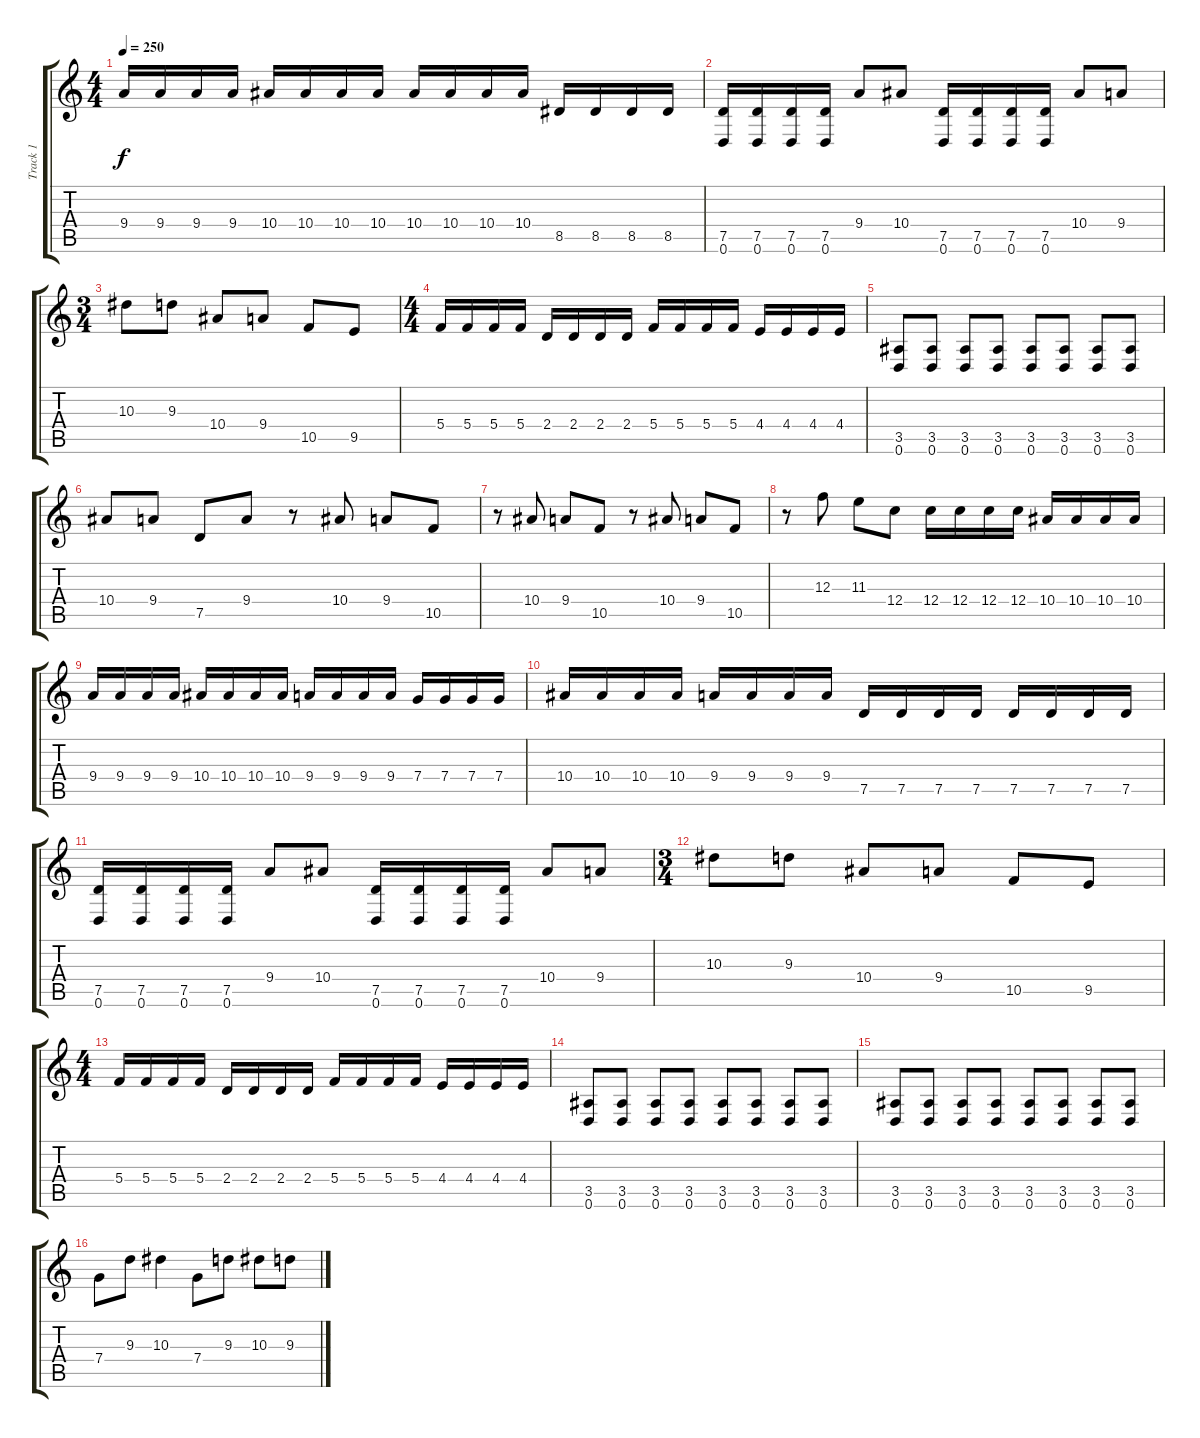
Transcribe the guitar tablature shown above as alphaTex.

\track ("Track 1" "Track 1") {instrument distortionguitar}
\staff {score tabs}
\tuning (D4 A3 F3 C3 G2 D2) {hide}
\ts (4 4)
\tempo 250
\clef g2
\ks c
9.4.16{dy f} 9.4.16 9.4.16 9.4.16 10.4.16 10.4.16 10.4.16 10.4.16 10.4.16 10.4.16 10.4.16 10.4.16 8.5.16 8.5.16 8.5.16 8.5.16 |
(7.5 0.6).16 (7.5 0.6).16 (7.5 0.6).16 (7.5 0.6).16 9.4.8 10.4.8 (7.5 0.6).16 (7.5 0.6).16 (7.5 0.6).16 (7.5 0.6).16 10.4.8 9.4.8 |
\ts (3 4)
10.3.8 9.3.8 10.4.8 9.4.8 10.5.8 9.5.8 |
\ts (4 4)
5.4.16 5.4.16 5.4.16 5.4.16 2.4.16 2.4.16 2.4.16 2.4.16 5.4.16 5.4.16 5.4.16 5.4.16 4.4.16 4.4.16 4.4.16 4.4.16 |
(3.5 0.6).8 (3.5 0.6).8 (3.5 0.6).8 (3.5 0.6).8 (3.5 0.6).8 (3.5 0.6).8 (3.5 0.6).8 (3.5 0.6).8 |
10.4.8 9.4.8 7.5.8 9.4.8 r.8 10.4.8 9.4.8 10.5.8 |
r.8 10.4.8 9.4.8 10.5.8 r.8 10.4.8 9.4.8 10.5.8 |
r.8 12.3.8 11.3.8 12.4.8 12.4.16 12.4.16 12.4.16 12.4.16 10.4.16 10.4.16 10.4.16 10.4.16 |
9.4.16 9.4.16 9.4.16 9.4.16 10.4.16 10.4.16 10.4.16 10.4.16 9.4.16 9.4.16 9.4.16 9.4.16 7.4.16 7.4.16 7.4.16 7.4.16 |
10.4.16 10.4.16 10.4.16 10.4.16 9.4.16 9.4.16 9.4.16 9.4.16 7.5.16 7.5.16 7.5.16 7.5.16 7.5.16 7.5.16 7.5.16 7.5.16 |
(7.5 0.6).16 (7.5 0.6).16 (7.5 0.6).16 (7.5 0.6).16 9.4.8 10.4.8 (7.5 0.6).16 (7.5 0.6).16 (7.5 0.6).16 (7.5 0.6).16 10.4.8 9.4.8 |
\ts (3 4)
10.3.8 9.3.8 10.4.8 9.4.8 10.5.8 9.5.8 |
\ts (4 4)
5.4.16 5.4.16 5.4.16 5.4.16 2.4.16 2.4.16 2.4.16 2.4.16 5.4.16 5.4.16 5.4.16 5.4.16 4.4.16 4.4.16 4.4.16 4.4.16 |
(3.5 0.6).8 (3.5 0.6).8 (3.5 0.6).8 (3.5 0.6).8 (3.5 0.6).8 (3.5 0.6).8 (3.5 0.6).8 (3.5 0.6).8 |
(3.5 0.6).8 (3.5 0.6).8 (3.5 0.6).8 (3.5 0.6).8 (3.5 0.6).8 (3.5 0.6).8 (3.5 0.6).8 (3.5 0.6).8 |
7.4.8 9.3.8 10.3.4 7.4.8 9.3.8 10.3.8 9.3.8
